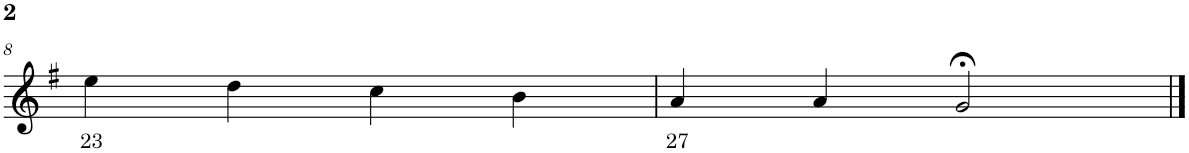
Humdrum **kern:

**kern	**text
*part1	*part1
*staff1	*staff1
*I"Piano	*
*I'Pno.	*
!!LO:PB:g=z
*clefG2	*
*k[f#]	*
*M4/4	*
*met(c)	*
=8	=8
!	!LO:LY:b
4ee\	23
4dd\	.
4cc\	.
4b\	.
=9	=9
!	!LO:LY:b
4a/	27
4a/	.
2g;</	.
==	==
*-	*-
